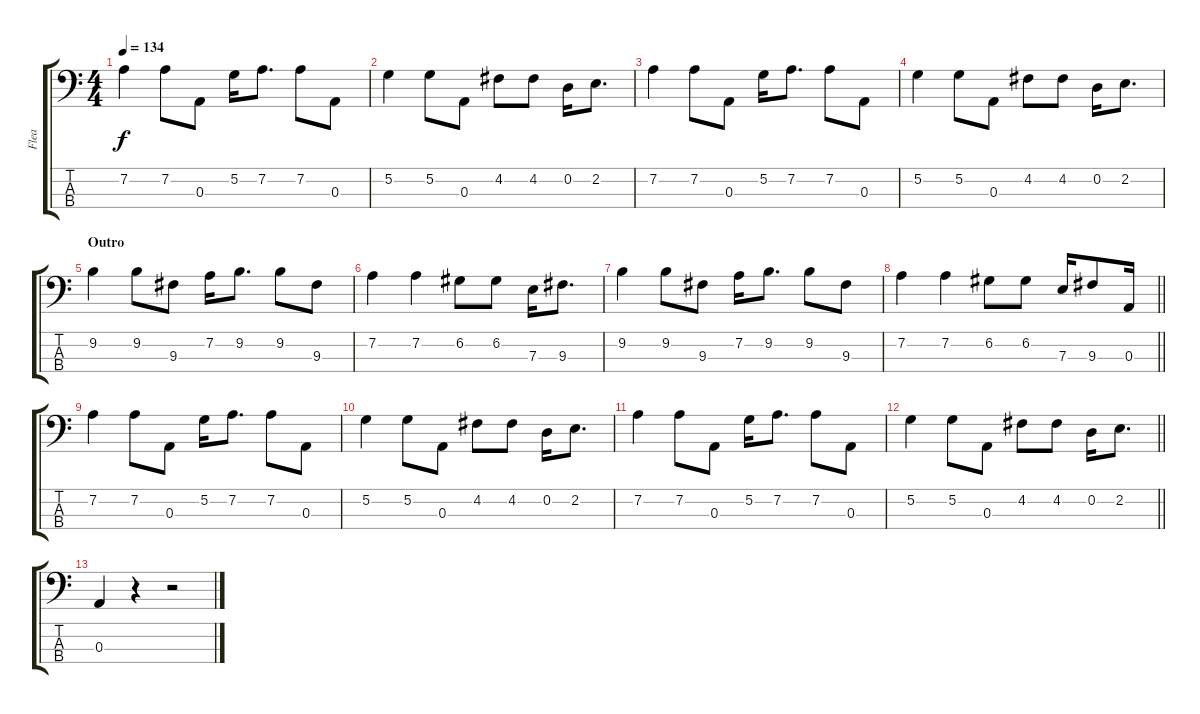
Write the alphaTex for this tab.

\track ("Flea" "Flea") {instrument electricbassfinger}
\staff {score tabs}
\tuning (G2 D2 A1 E1) {hide}
\ts (4 4)
\tempo 134
\clef f4
\ks c
7.2.4{dy f} 7.2.8 0.3.8 5.2.16 7.2.8{d} 7.2.8 0.3.8 |
5.2.4 5.2.8 0.3.8 4.2.8 4.2.8 0.2.16 2.2.8{d} |
7.2.4 7.2.8 0.3.8 5.2.16 7.2.8{d} 7.2.8 0.3.8 |
5.2.4 5.2.8 0.3.8 4.2.8 4.2.8 0.2.16 2.2.8{d} |
\section ("" "Outro")
9.2.4 9.2.8 9.3.8 7.2.16 9.2.8{d} 9.2.8 9.3.8 |
7.2.4 7.2.4 6.2.8 6.2.8 7.3.16 9.3.8{d} |
9.2.4 9.2.8 9.3.8 7.2.16 9.2.8{d} 9.2.8 9.3.8 |
\barLineRight lightlight
7.2.4 7.2.4 6.2.8 6.2.8 7.3.16 9.3.8 0.3.16 |
7.2.4 7.2.8 0.3.8 5.2.16 7.2.8{d} 7.2.8 0.3.8 |
5.2.4 5.2.8 0.3.8 4.2.8 4.2.8 0.2.16 2.2.8{d} |
7.2.4 7.2.8 0.3.8 5.2.16 7.2.8{d} 7.2.8 0.3.8 |
\barLineRight lightlight
5.2.4 5.2.8 0.3.8 4.2.8 4.2.8 0.2.16 2.2.8{d} |
0.3.4 r.4 r.2
